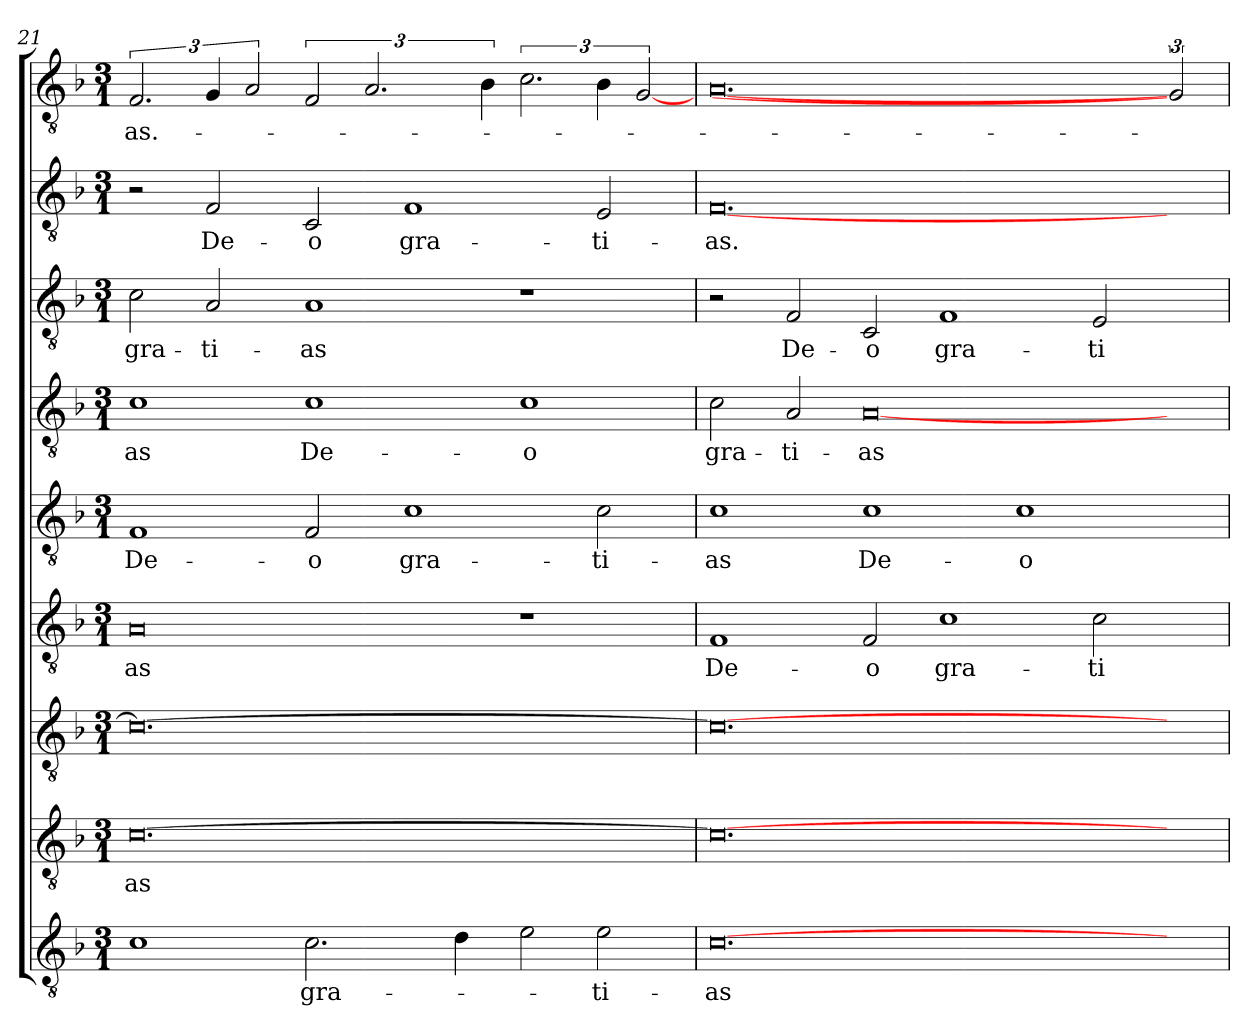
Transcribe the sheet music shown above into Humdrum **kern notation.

**kern	**text	**kern	**text	**kern	**kern	**text	**kern	**text	**kern	**text	**kern	**text	**kern	**text	**kern	**text
*part9	*part9	*part8	*part8	*part7	*part6	*part6	*part5	*part5	*part4	*part4	*part3	*part3	*part2	*part2	*part1	*part1
*staff9	*staff9	*staff8	*staff8	*staff7	*staff6	*staff6	*staff5	*staff5	*staff4	*staff4	*staff3	*staff3	*staff2	*staff2	*staff1	*staff1
!!LO:LB:g=z
*clefGv2	*	*clefGv2	*	*clefGv2	*clefGv2	*	*clefGv2	*	*clefGv2	*	*clefGv2	*	*clefGv2	*	*clefGv2	*
*k[b-]	*	*k[b-]	*	*k[b-]	*k[b-]	*	*k[b-]	*	*k[b-]	*	*k[b-]	*	*k[b-]	*	*k[b-]	*
*F:	*	*F:	*	*F:	*F:	*	*F:	*	*F:	*	*F:	*	*F:	*	*F:	*
*M3/1	*	*M3/1	*	*M3/1	*M3/1	*	*M3/1	*	*M3/1	*	*M3/1	*	*M3/1	*	*M3/1	*
=21	=21	=21	=21	=21	=21	=21	=21	=21	=21	=21	=21	=21	=21	=21	=21	=21
!	!	!	!LO:LY:b	!	!	!LO:LY:b	!	!LO:LY:b	!	!LO:LY:b	!	!LO:LY:b	!	!	!	!LO:LY:b
1c	.	[0.c	as	0.c_	0A	-as	1F	De-	1c	-as	2c\	gra-	2r	.	3.F/	-as.-
!	!	!	!	!	!	!	!	!	!	!	!	!LO:LY:b	!	!LO:LY:b	!	!
.	.	.	.	.	.	.	.	.	.	.	2A/	-ti-	2F/	De-	6G/	.
.	.	.	.	.	.	.	.	.	.	.	.	.	.	.	3A/	.
!	!LO:LY:b	!	!	!	!	!	!	!LO:LY:b	!	!LO:LY:b	!	!LO:LY:b	!	!LO:LY:b	!	!
2.c\	-gra-	.	.	.	.	.	2F/	-o	1c	De-	1A	-as	2C/	-o	3F/	.
.	.	.	.	.	.	.	.	.	.	.	.	.	.	.	3.A/	.
!	!	!	!	!	!	!	!	!LO:LY:b	!	!	!	!	!	!LO:LY:b	!	!
.	.	.	.	.	.	.	1c	gra-	.	.	.	.	1F	gra-	.	.
4d\	.	.	.	.	.	.	.	.	.	.	.	.	.	.	.	.
.	.	.	.	.	.	.	.	.	.	.	.	.	.	.	6B-\	.
!	!	!	!	!	!	!	!	!	!	!LO:LY:b	!	!	!	!	!	!
2e\	.	.	.	.	1r	.	.	.	1c	-o	1r	.	.	.	3.c\	.
!	!LO:LY:b	!	!	!	!	!	!	!LO:LY:b	!	!	!	!	!	!LO:LY:b	!	!
2e\	-ti-	.	.	.	.	.	2c\	-ti-	.	.	.	.	2E/	-ti-	6B-\	.
.	.	.	.	.	.	.	.	.	.	.	.	.	.	.	[3G	.
=22	=22	=22	=22	=22	=22	=22	=22	=22	=22	=22	=22	=22	=22	=22	=22	=22
!	!LO:LY:b	!	!	!	!	!LO:LY:b	!	!LO:LY:b	!	!LO:LY:b	!	!	!	!LO:LY:b	!	!
[0.c	as	0.c_	.	0.c_	1F	De-	1c	-as	2c\	gra-	2r	.	[0.F	-as.-	[0.A	.
!	!	!	!	!	!	!	!	!	!	!LO:LY:b	!	!LO:LY:b	!	!	!	!
.	.	.	.	.	.	.	.	.	2A/	-ti-	2F/	De-	.	.	.	.
!	!	!	!	!	!	!LO:LY:b	!	!LO:LY:b	!	!LO:LY:b	!	!LO:LY:b	!	!	!	!
.	.	.	.	.	2F/	-o	1c	De-	[0A	-as	2C/	-o	.	.	.	.
!	!	!	!	!	!	!LO:LY:b	!	!	!	!	!	!LO:LY:b	!	!	!	!
.	.	.	.	.	1c	gra-	.	.	.	.	1F	gra-	.	.	.	.
!	!	!	!	!	!	!	!	!LO:LY:b	!	!	!	!	!	!	!	!
.	.	.	.	.	.	.	1c	-o	.	.	.	.	.	.	.	.
!	!	!	!	!	!	!LO:LY:b	!	!	!	!	!	!LO:LY:b	!	!	!	!
.	.	.	.	.	2c\	-ti-	.	.	.	.	2E/	-ti-	.	.	.	.
3ryy	.	3ryy	.	3ryy	3ryy	.	3ryy	.	3ryy	.	3ryy	.	3ryy	.	3G]	.
=	=	=	=	=	=	=	=	=	=	=	=	=	=	=	=	=
*-	*-	*-	*-	*-	*-	*-	*-	*-	*-	*-	*-	*-	*-	*-	*-	*-
